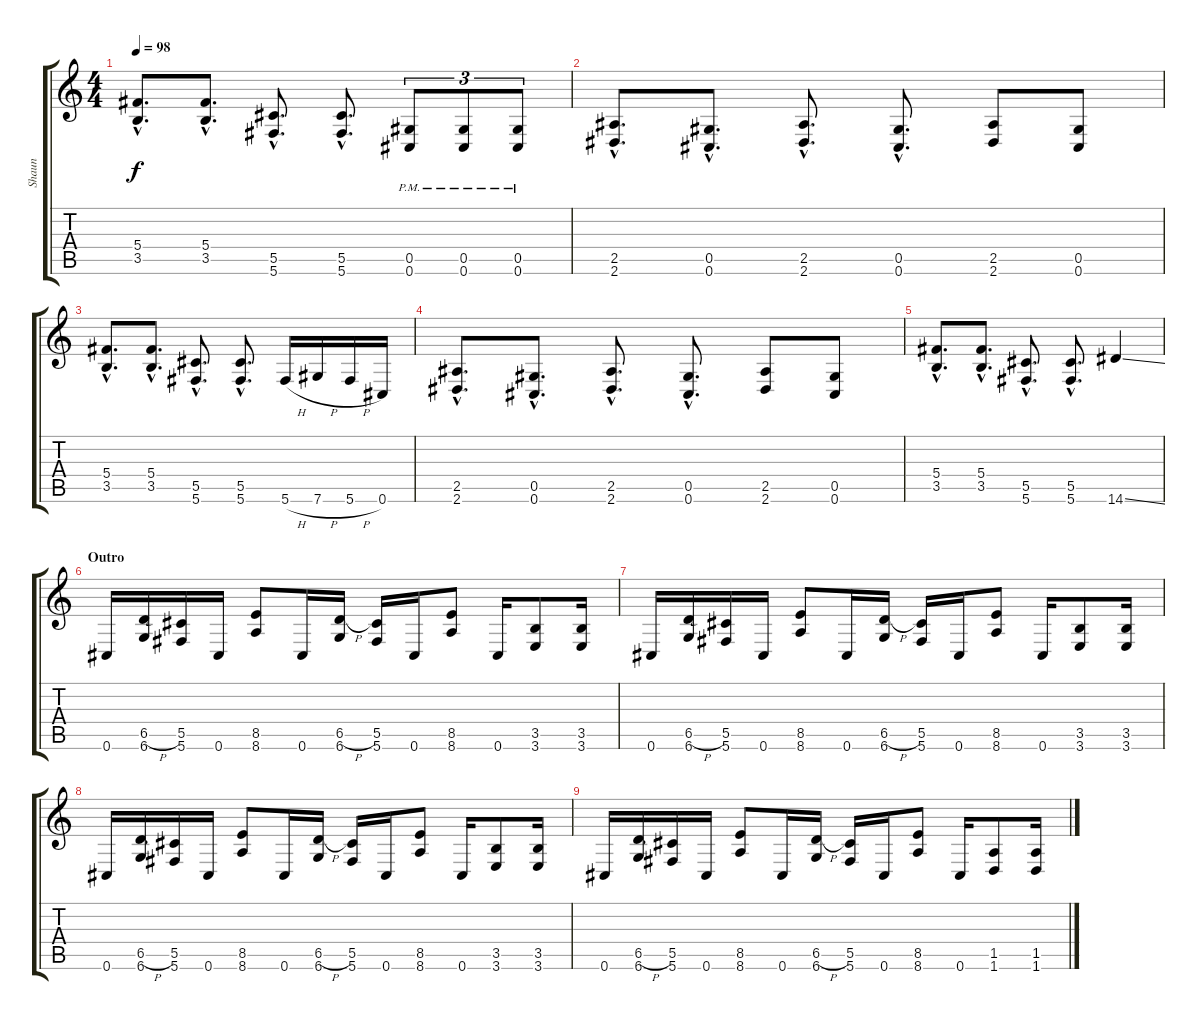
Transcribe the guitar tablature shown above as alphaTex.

\track ("Shaun" "Shaun") {instrument distortionguitar}
\staff {score tabs}
\tuning (Eb4 Bb3 Gb3 Db3 Ab2 Db2) {hide}
\ts (4 4)
\tempo 98
\clef g2
\ks c
(5.4{hac} 3.5{hac}).8{d dy f} (5.4{hac} 3.5{hac}).8{d} (5.5{hac} 5.6{hac}).8{d} (5.5{hac} 5.6{hac}).8{d} (0.5{pm} 0.6{pm}).8{tu (3 2)} (0.5{pm} 0.6{pm}).8{tu (3 2)} (0.5{pm} 0.6{pm}).8{tu (3 2)} |
(2.5{hac} 2.6{hac}).8{d} (0.5{hac} 0.6{hac}).8{d} (2.5{hac} 2.6{hac}).8{d} (0.5{hac} 0.6{hac}).8{d} (2.5 2.6).8 (0.5 0.6).8 |
(5.4{hac} 3.5{hac}).8{d} (5.4{hac} 3.5{hac}).8{d} (5.5{hac} 5.6{hac}).8{d} (5.5{hac} 5.6{hac}).8{d} 5.6{h}.16 7.6{h}.16 5.6{h}.16 0.6.16 |
(2.5{hac} 2.6{hac}).8{d} (0.5{hac} 0.6{hac}).8{d} (2.5{hac} 2.6{hac}).8{d} (0.5{hac} 0.6{hac}).8{d} (2.5 2.6).8 (0.5 0.6).8 |
(5.4{hac} 3.5{hac}).8{d} (5.4{hac} 3.5{hac}).8{d} (5.5{hac} 5.6{hac}).8{d} (5.5{hac} 5.6{hac}).8{d} 14.6{ss}.4 |
\section ("" "Outro")
0.6.16 (6.5{h} 6.6).16 (5.5 5.6).16 0.6.16 (8.5 8.6).8 0.6.16 (6.5{h} 6.6).16 (5.5 5.6).16 0.6.16 (8.5 8.6).8 0.6.16 (3.5 3.6).8 (3.5 3.6).16 |
0.6.16 (6.5{h} 6.6).16 (5.5 5.6).16 0.6.16 (8.5 8.6).8 0.6.16 (6.5{h} 6.6).16 (5.5 5.6).16 0.6.16 (8.5 8.6).8 0.6.16 (3.5 3.6).8 (3.5 3.6).16 |
0.6.16 (6.5{h} 6.6).16 (5.5 5.6).16 0.6.16 (8.5 8.6).8 0.6.16 (6.5{h} 6.6).16 (5.5 5.6).16 0.6.16 (8.5 8.6).8 0.6.16 (3.5 3.6).8 (3.5 3.6).16 |
0.6.16 (6.5{h} 6.6).16 (5.5 5.6).16 0.6.16 (8.5 8.6).8 0.6.16 (6.5{h} 6.6).16 (5.5 5.6).16 0.6.16 (8.5 8.6).8 0.6.16 (1.5 1.6).8 (1.5 1.6).16
